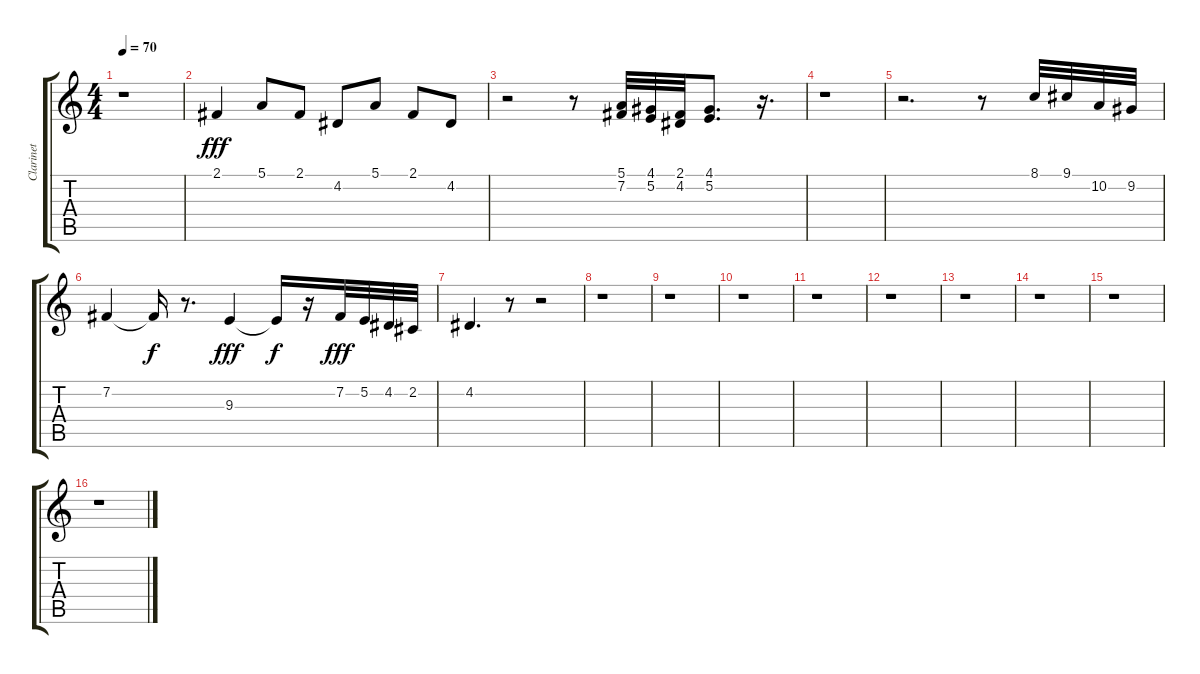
\track ("Clarinet" "Clarinet") {instrument clarinet}
\staff {score tabs}
\tuning (E4 B3 G3 D3 A2 E2) {hide}
\ts (4 4)
\tempo 70
\clef g2
\ks c
r.1{dy fff} |
2.1.4 5.1.8 2.1.8 4.2.8 5.1.8 2.1.8 4.2.8 |
r.2 r.8 (5.1 7.2).32 (4.1 5.2).32 (2.1 4.2).32 (4.1 5.2).8{d} r.16{d} |
r.1 |
r.2{d} r.8 8.1.32 9.1.32 10.2.32 9.2.32 |
7.2.4 7.2{t}.16{dy f} r.8{d} 9.3.4{dy fff} 9.3{t}.16{dy f} r.16 7.2.32{dy fff} 5.2.32 4.2.32 2.2.32 |
4.2.4{d} r.8 r.2 |
r.1 |
r.1 |
r.1 |
r.1 |
r.1 |
r.1 |
r.1 |
r.1 |
r.1
